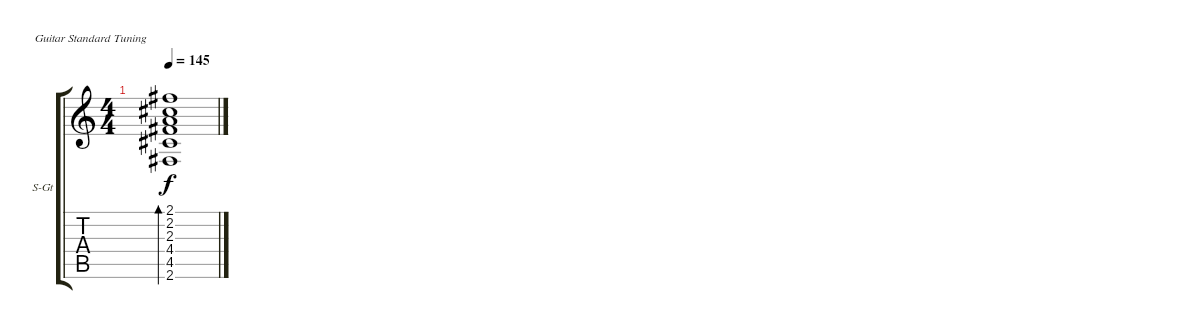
\defaultSystemsLayout 4
\bracketExtendMode groupsimilarinstruments
\firstSystemTrackNameOrientation horizontal
\otherSystemsTrackNameOrientation horizontal
\track ("Steel Guitar" "S-Gt") {instrument acousticguitarsteel}
\staff {score tabs}
\tuning (E4 B3 G3 D3 A2 E2)
\ts (4 4)
\tempo 145
\clef g2
\ks c
(2.6 2.1 2.2 4.4 2.3 4.5).1{bd 123 dy f}
